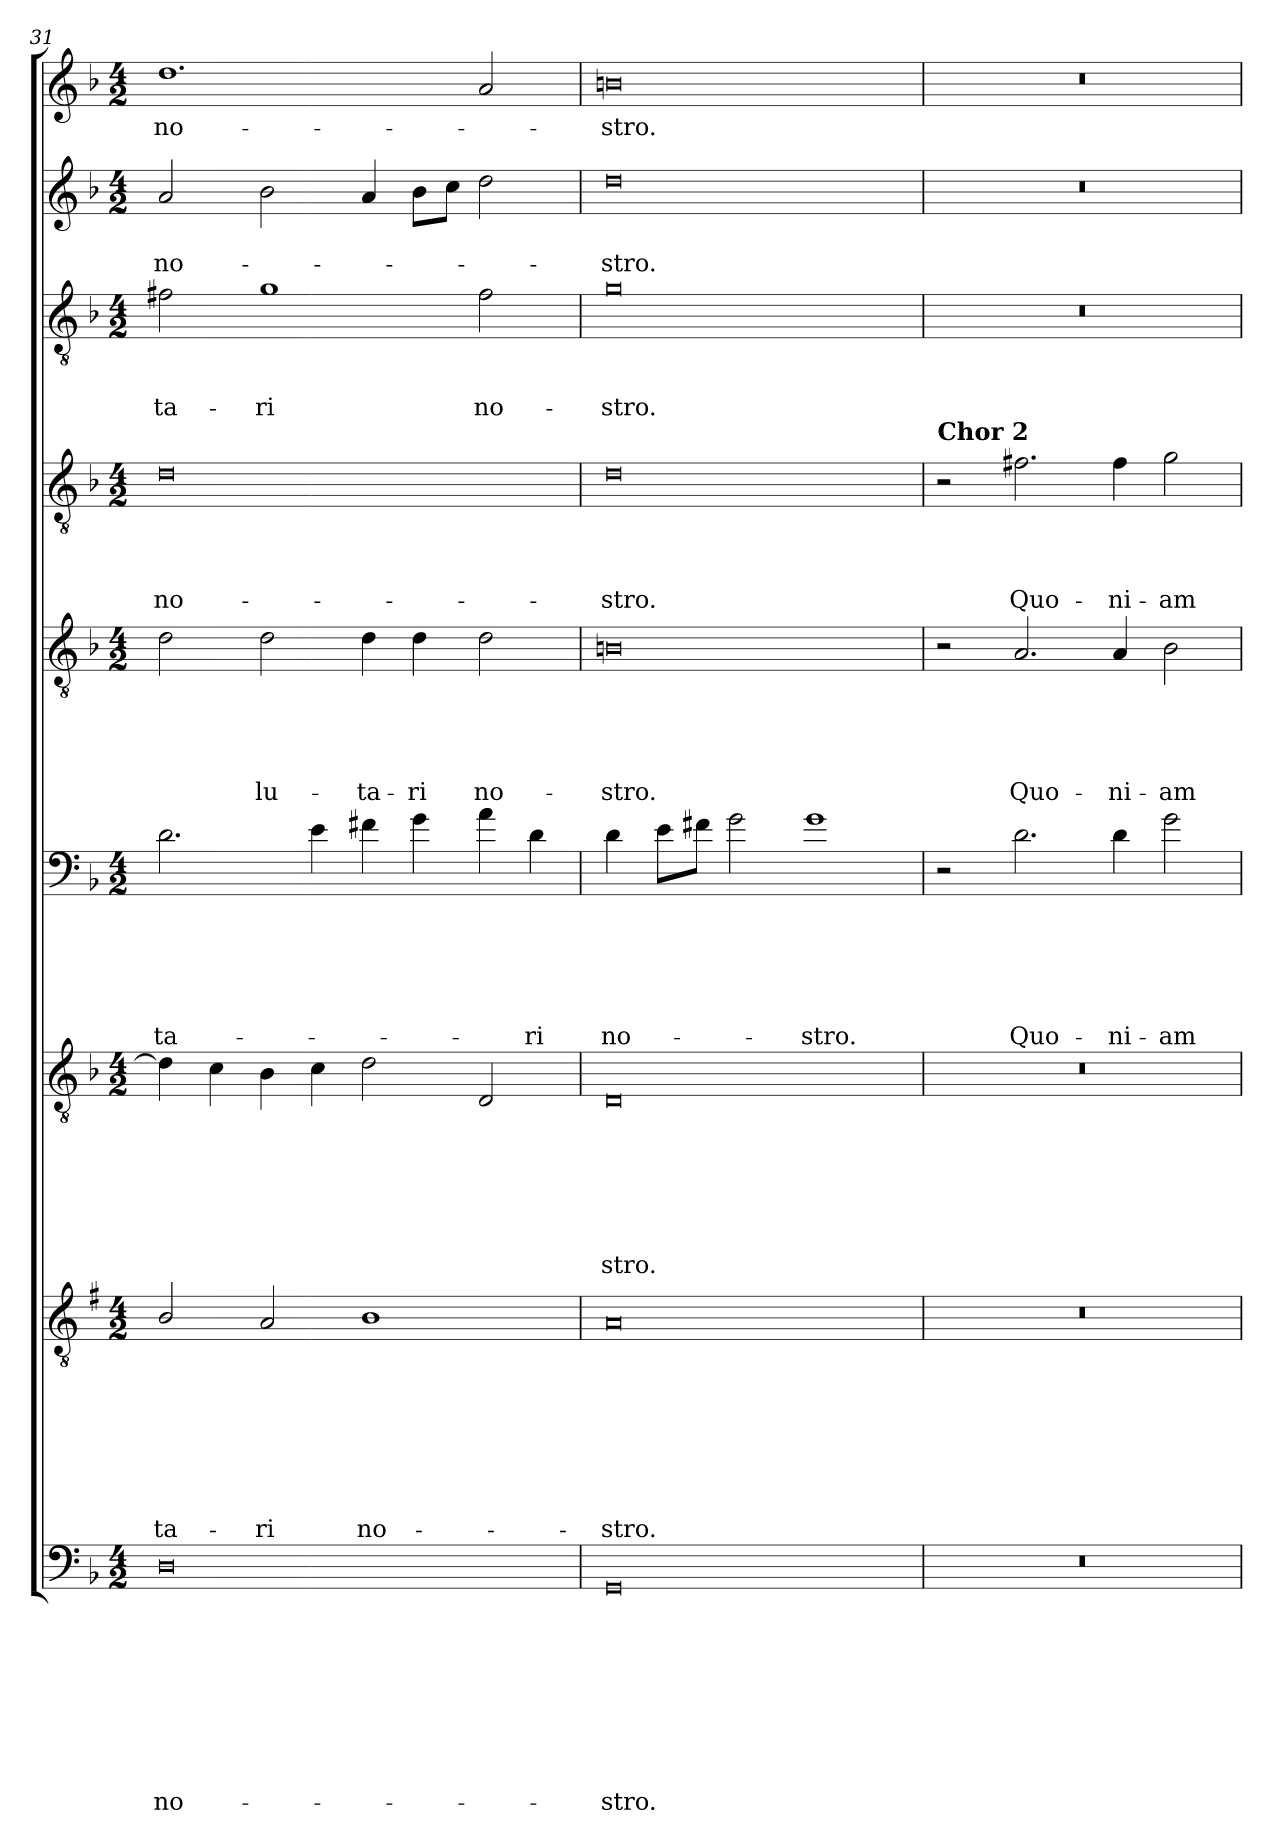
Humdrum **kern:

**kern	**text	**text	**text	**text	**text	**text	**text	**text	**text	**kern	**text	**text	**text	**text	**text	**text	**text	**text	**kern	**text	**text	**text	**text	**text	**text	**text	**kern	**text	**text	**text	**text	**text	**text	**kern	**text	**text	**text	**text	**text	**kern	**text	**text	**text	**text	**kern	**text	**text	**text	**kern	**text	**text	**kern	**text
*part9	*part9	*part9	*part9	*part9	*part9	*part9	*part9	*part9	*part9	*part8	*part8	*part8	*part8	*part8	*part8	*part8	*part8	*part8	*part7	*part7	*part7	*part7	*part7	*part7	*part7	*part7	*part6	*part6	*part6	*part6	*part6	*part6	*part6	*part5	*part5	*part5	*part5	*part5	*part5	*part4	*part4	*part4	*part4	*part4	*part3	*part3	*part3	*part3	*part2	*part2	*part2	*part1	*part1
*staff9	*staff9	*staff9	*staff9	*staff9	*staff9	*staff9	*staff9	*staff9	*staff9	*staff8	*staff8	*staff8	*staff8	*staff8	*staff8	*staff8	*staff8	*staff8	*staff7	*staff7	*staff7	*staff7	*staff7	*staff7	*staff7	*staff7	*staff6	*staff6	*staff6	*staff6	*staff6	*staff6	*staff6	*staff5	*staff5	*staff5	*staff5	*staff5	*staff5	*staff4	*staff4	*staff4	*staff4	*staff4	*staff3	*staff3	*staff3	*staff3	*staff2	*staff2	*staff2	*staff1	*staff1
*clefF4	*	*	*	*	*	*	*	*	*	*clefGv2	*	*	*	*	*	*	*	*	*clefGv2	*	*	*	*	*	*	*	*clefF4	*	*	*	*	*	*	*clefGv2	*	*	*	*	*	*clefGv2	*	*	*	*	*clefGv2	*	*	*	*clefG2	*	*	*clefG2	*
*	*	*	*	*	*	*	*	*	*	*ITrd1c2	*	*	*	*	*	*	*	*	*	*	*	*	*	*	*	*	*ITrd8c14	*	*	*	*	*	*	*	*	*	*	*	*	*	*	*	*	*	*	*	*	*	*	*	*	*	*
*k[b-]	*	*	*	*	*	*	*	*	*	*k[b-]	*	*	*	*	*	*	*	*	*k[b-]	*	*	*	*	*	*	*	*k[b-]	*	*	*	*	*	*	*k[b-]	*	*	*	*	*	*k[b-]	*	*	*	*	*k[b-]	*	*	*	*k[b-]	*	*	*k[b-]	*
*F:	*	*	*	*	*	*	*	*	*	*F:	*	*	*	*	*	*	*	*	*F:	*	*	*	*	*	*	*	*F:	*	*	*	*	*	*	*F:	*	*	*	*	*	*F:	*	*	*	*	*F:	*	*	*	*F:	*	*	*F:	*
*M4/2	*	*	*	*	*	*	*	*	*	*M4/2	*	*	*	*	*	*	*	*	*M4/2	*	*	*	*	*	*	*	*M4/2	*	*	*	*	*	*	*M4/2	*	*	*	*	*	*M4/2	*	*	*	*	*M4/2	*	*	*	*M4/2	*	*	*M4/2	*
=31	=31	=31	=31	=31	=31	=31	=31	=31	=31	=31	=31	=31	=31	=31	=31	=31	=31	=31	=31	=31	=31	=31	=31	=31	=31	=31	=31	=31	=31	=31	=31	=31	=31	=31	=31	=31	=31	=31	=31	=31	=31	=31	=31	=31	=31	=31	=31	=31	=31	=31	=31	=31	=31
!	!	!	!	!	!	!	!	!	!LO:LY:b	!	!	!	!	!	!	!	!	!LO:LY:b	!	!	!	!	!	!	!	!	!	!	!	!	!	!	!LO:LY:b	!	!	!	!	!	!	!	!	!	!	!LO:LY:b	!	!	!	!LO:LY:b	!	!	!LO:LY:b	!	!LO:LY:b
0D	.	.	.	.	.	.	.	.	no-	2A/	.	.	.	.	.	.	.	-ta-	4d\]	.	.	.	.	.	.	.	2.D\	.	.	.	.	.	-ta-	2d\	.	.	.	.	.	0d	.	.	.	no-	2f#X\	.	.	-ta-	2a/	.	no-	1.dd	no-
.	.	.	.	.	.	.	.	.	.	.	.	.	.	.	.	.	.	.	4c\	.	.	.	.	.	.	.	.	.	.	.	.	.	.	.	.	.	.	.	.	.	.	.	.	.	.	.	.	.	.	.	.	.	.
!	!	!	!	!	!	!	!	!	!	!	!	!	!	!	!	!	!	!LO:LY:b	!	!	!	!	!	!	!	!	!	!	!	!	!	!	!	!	!	!	!	!	!LO:LY:b	!	!	!	!	!	!	!	!	!LO:LY:b	!	!	!	!	!
.	.	.	.	.	.	.	.	.	.	2G/	.	.	.	.	.	.	.	-ri	4B-\	.	.	.	.	.	.	.	.	.	.	.	.	.	.	2d\	.	.	.	.	-lu-	.	.	.	.	.	1g	.	.	-ri	2b-\	.	.	.	.
.	.	.	.	.	.	.	.	.	.	.	.	.	.	.	.	.	.	.	4c\	.	.	.	.	.	.	.	4E\	.	.	.	.	.	.	.	.	.	.	.	.	.	.	.	.	.	.	.	.	.	.	.	.	.	.
!	!	!	!	!	!	!	!	!	!	!	!	!	!	!	!	!	!	!LO:LY:b	!	!	!	!	!	!	!	!	!	!	!	!	!	!	!	!	!	!	!	!	!LO:LY:b	!	!	!	!	!	!	!	!	!	!	!	!	!	!
.	.	.	.	.	.	.	.	.	.	1A	.	.	.	.	.	.	.	no-	2d\	.	.	.	.	.	.	.	4F#X\	.	.	.	.	.	.	4d\	.	.	.	.	-ta-	.	.	.	.	.	.	.	.	.	4a/	.	.	.	.
!	!	!	!	!	!	!	!	!	!	!	!	!	!	!	!	!	!	!	!	!	!	!	!	!	!	!	!	!	!	!	!	!	!	!	!	!	!	!	!LO:LY:b	!	!	!	!	!	!	!	!	!	!	!	!	!	!
.	.	.	.	.	.	.	.	.	.	.	.	.	.	.	.	.	.	.	.	.	.	.	.	.	.	.	4G\	.	.	.	.	.	.	4d\	.	.	.	.	-ri	.	.	.	.	.	.	.	.	.	8b-\L	.	.	.	.
.	.	.	.	.	.	.	.	.	.	.	.	.	.	.	.	.	.	.	.	.	.	.	.	.	.	.	.	.	.	.	.	.	.	.	.	.	.	.	.	.	.	.	.	.	.	.	.	.	8cc\J	.	.	.	.
!	!	!	!	!	!	!	!	!	!	!	!	!	!	!	!	!	!	!	!	!	!	!	!	!	!	!	!	!	!	!	!	!	!	!	!	!	!	!	!LO:LY:b	!	!	!	!	!	!	!	!	!LO:LY:b	!	!	!	!	!
.	.	.	.	.	.	.	.	.	.	.	.	.	.	.	.	.	.	.	2D/	.	.	.	.	.	.	.	4A\	.	.	.	.	.	.	2d\	.	.	.	.	no-	.	.	.	.	.	2f#\	.	.	no-	2dd\	.	.	2a/	.
!	!	!	!	!	!	!	!	!	!	!	!	!	!	!	!	!	!	!	!	!	!	!	!	!	!	!	!	!	!	!	!	!	!LO:LY:b	!	!	!	!	!	!	!	!	!	!	!	!	!	!	!	!	!	!	!	!
.	.	.	.	.	.	.	.	.	.	.	.	.	.	.	.	.	.	.	.	.	.	.	.	.	.	.	4D\	.	.	.	.	.	-ri	.	.	.	.	.	.	.	.	.	.	.	.	.	.	.	.	.	.	.	.
=32	=32	=32	=32	=32	=32	=32	=32	=32	=32	=32	=32	=32	=32	=32	=32	=32	=32	=32	=32	=32	=32	=32	=32	=32	=32	=32	=32	=32	=32	=32	=32	=32	=32	=32	=32	=32	=32	=32	=32	=32	=32	=32	=32	=32	=32	=32	=32	=32	=32	=32	=32	=32	=32
!	!	!	!	!	!	!	!	!	!LO:LY:b	!	!	!	!	!	!	!	!	!LO:LY:b	!	!	!	!	!	!	!	!LO:LY:b	!	!	!	!	!	!	!LO:LY:b	!	!	!	!	!	!LO:LY:b	!	!	!	!	!LO:LY:b	!	!	!	!LO:LY:b	!	!	!LO:LY:b	!	!LO:LY:b
0GG	.	.	.	.	.	.	.	.	-stro.	0G	.	.	.	.	.	.	.	-stro.	0D	.	.	.	.	.	.	-stro.	4D\	.	.	.	.	.	no-	0Bn	.	.	.	.	-stro.	0d	.	.	.	-stro.	0g	.	.	-stro.	0dd	.	-stro.	0bn	-stro.
.	.	.	.	.	.	.	.	.	.	.	.	.	.	.	.	.	.	.	.	.	.	.	.	.	.	.	8E\L	.	.	.	.	.	.	.	.	.	.	.	.	.	.	.	.	.	.	.	.	.	.	.	.	.	.
.	.	.	.	.	.	.	.	.	.	.	.	.	.	.	.	.	.	.	.	.	.	.	.	.	.	.	8F#X\J	.	.	.	.	.	.	.	.	.	.	.	.	.	.	.	.	.	.	.	.	.	.	.	.	.	.
.	.	.	.	.	.	.	.	.	.	.	.	.	.	.	.	.	.	.	.	.	.	.	.	.	.	.	2G\	.	.	.	.	.	.	.	.	.	.	.	.	.	.	.	.	.	.	.	.	.	.	.	.	.	.
!	!	!	!	!	!	!	!	!	!	!	!	!	!	!	!	!	!	!	!	!	!	!	!	!	!	!	!	!	!	!	!	!	!LO:LY:b	!	!	!	!	!	!	!	!	!	!	!	!	!	!	!	!	!	!	!	!
.	.	.	.	.	.	.	.	.	.	.	.	.	.	.	.	.	.	.	.	.	.	.	.	.	.	.	1G	.	.	.	.	.	-stro.	.	.	.	.	.	.	.	.	.	.	.	.	.	.	.	.	.	.	.	.
!!LO:PB:g=z
=33	=33	=33	=33	=33	=33	=33	=33	=33	=33	=33	=33	=33	=33	=33	=33	=33	=33	=33	=33	=33	=33	=33	=33	=33	=33	=33	=33	=33	=33	=33	=33	=33	=33	=33	=33	=33	=33	=33	=33	=33	=33	=33	=33	=33	=33	=33	=33	=33	=33	=33	=33	=33	=33
!	!	!	!	!	!	!	!	!	!	!	!	!	!	!	!	!	!	!	!	!	!	!	!	!	!	!	!	!	!	!	!	!	!	!	!	!	!	!	!	!LO:TX:a:B:t=Chor 2	!	!	!	!	!	!	!	!	!	!	!	!	!
0r	.	.	.	.	.	.	.	.	.	0r	.	.	.	.	.	.	.	.	0r	.	.	.	.	.	.	.	2r	.	.	.	.	.	.	2r	.	.	.	.	.	2r	.	.	.	.	0r	.	.	.	0r	.	.	0r	.
!	!	!	!	!	!	!	!	!	!	!	!	!	!	!	!	!	!	!	!	!	!	!	!	!	!	!	!	!	!	!	!	!	!LO:LY:b	!	!	!	!	!	!LO:LY:b	!	!	!	!	!LO:LY:b	!	!	!	!	!	!	!	!	!
.	.	.	.	.	.	.	.	.	.	.	.	.	.	.	.	.	.	.	.	.	.	.	.	.	.	.	2.D\	.	.	.	.	.	Quo-	2.A/	.	.	.	.	Quo-	2.f#X\	.	.	.	Quo-	.	.	.	.	.	.	.	.	.
!	!	!	!	!	!	!	!	!	!	!	!	!	!	!	!	!	!	!	!	!	!	!	!	!	!	!	!	!	!	!	!	!	!LO:LY:b	!	!	!	!	!	!LO:LY:b	!	!	!	!	!LO:LY:b	!	!	!	!	!	!	!	!	!
.	.	.	.	.	.	.	.	.	.	.	.	.	.	.	.	.	.	.	.	.	.	.	.	.	.	.	4D\	.	.	.	.	.	-ni-	4A/	.	.	.	.	-ni-	4f#\	.	.	.	-ni-	.	.	.	.	.	.	.	.	.
!	!	!	!	!	!	!	!	!	!	!	!	!	!	!	!	!	!	!	!	!	!	!	!	!	!	!	!	!	!	!	!	!	!LO:LY:b	!	!	!	!	!	!LO:LY:b	!	!	!	!	!LO:LY:b	!	!	!	!	!	!	!	!	!
.	.	.	.	.	.	.	.	.	.	.	.	.	.	.	.	.	.	.	.	.	.	.	.	.	.	.	2G\	.	.	.	.	.	-am	2B-\	.	.	.	.	-am	2g\	.	.	.	-am	.	.	.	.	.	.	.	.	.
=	=	=	=	=	=	=	=	=	=	=	=	=	=	=	=	=	=	=	=	=	=	=	=	=	=	=	=	=	=	=	=	=	=	=	=	=	=	=	=	=	=	=	=	=	=	=	=	=	=	=	=	=	=
*-	*-	*-	*-	*-	*-	*-	*-	*-	*-	*-	*-	*-	*-	*-	*-	*-	*-	*-	*-	*-	*-	*-	*-	*-	*-	*-	*-	*-	*-	*-	*-	*-	*-	*-	*-	*-	*-	*-	*-	*-	*-	*-	*-	*-	*-	*-	*-	*-	*-	*-	*-	*-	*-
